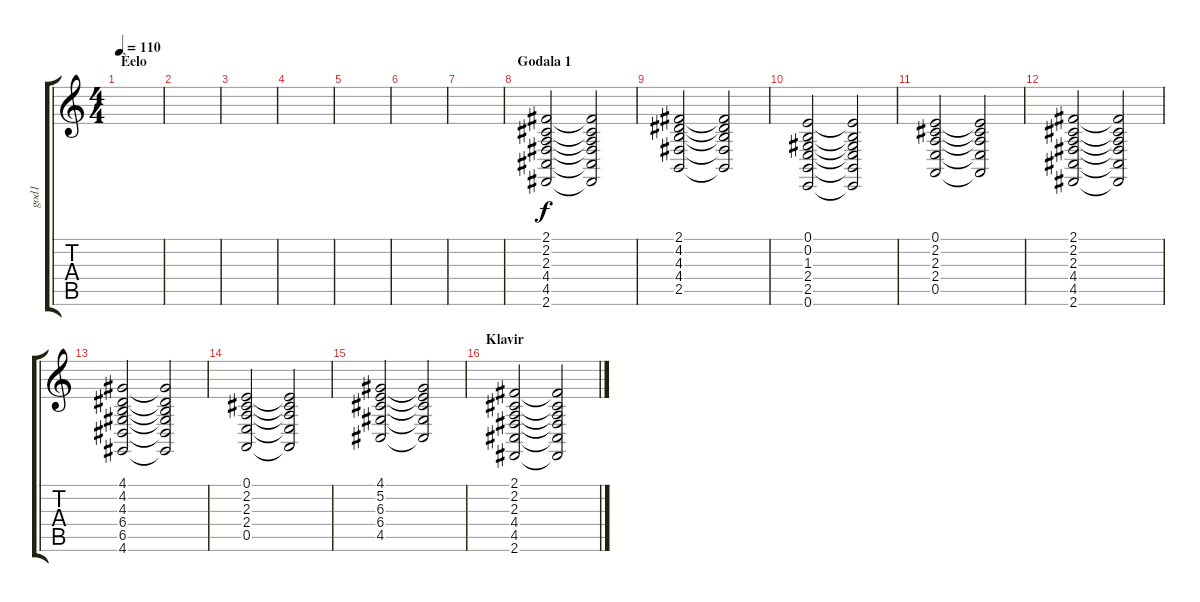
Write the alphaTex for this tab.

\track ("god1" "god1") {instrument stringensemble1}
\staff {score tabs}
\tuning (E4 B3 G3 D3 A2 E2) {hide}
\ts (4 4)
\section ("" "Èelo")
\tempo 110
\clef g2
\ks c
|
|
|
|
|
|
|
\section ("" "Godala 1")
(2.1 2.2 2.3 4.4 4.5 2.6).2 (2.1{t} 2.2{t} 2.3{t} 4.4{t} 4.5{t} 2.6{t}).2 |
(2.1 4.2 4.3 4.4 2.5).2 (2.1{t} 4.2{t} 4.3{t} 4.4{t} 2.5{t}).2 |
(0.1 0.2 1.3 2.4 2.5 0.6).2 (0.1{t} 0.2{t} 1.3{t} 2.4{t} 2.5{t} 0.6{t}).2 |
(0.1 2.2 2.3 2.4 0.5).2 (0.1{t} 2.2{t} 2.3{t} 2.4{t} 0.5{t}).2 |
(2.1 2.2 2.3 4.4 4.5 2.6).2 (2.1{t} 2.2{t} 2.3{t} 4.4{t} 4.5{t} 2.6{t}).2 |
(4.1 4.2 4.3 6.4 6.5 4.6).2 (4.1{t} 4.2{t} 4.3{t} 6.4{t} 6.5{t} 4.6{t}).2 |
(0.1 2.2 2.3 2.4 0.5).2 (0.1{t} 2.2{t} 2.3{t} 2.4{t} 0.5{t}).2 |
(4.1 5.2 6.3 6.4 4.5).2 (4.1{t} 5.2{t} 6.3{t} 6.4{t} 4.5{t}).2 |
\section ("" "Klavir")
(2.1 2.2 2.3 4.4 4.5 2.6).2 (2.1{t} 2.2{t} 2.3{t} 4.4{t} 4.5{t} 2.6{t}).2
